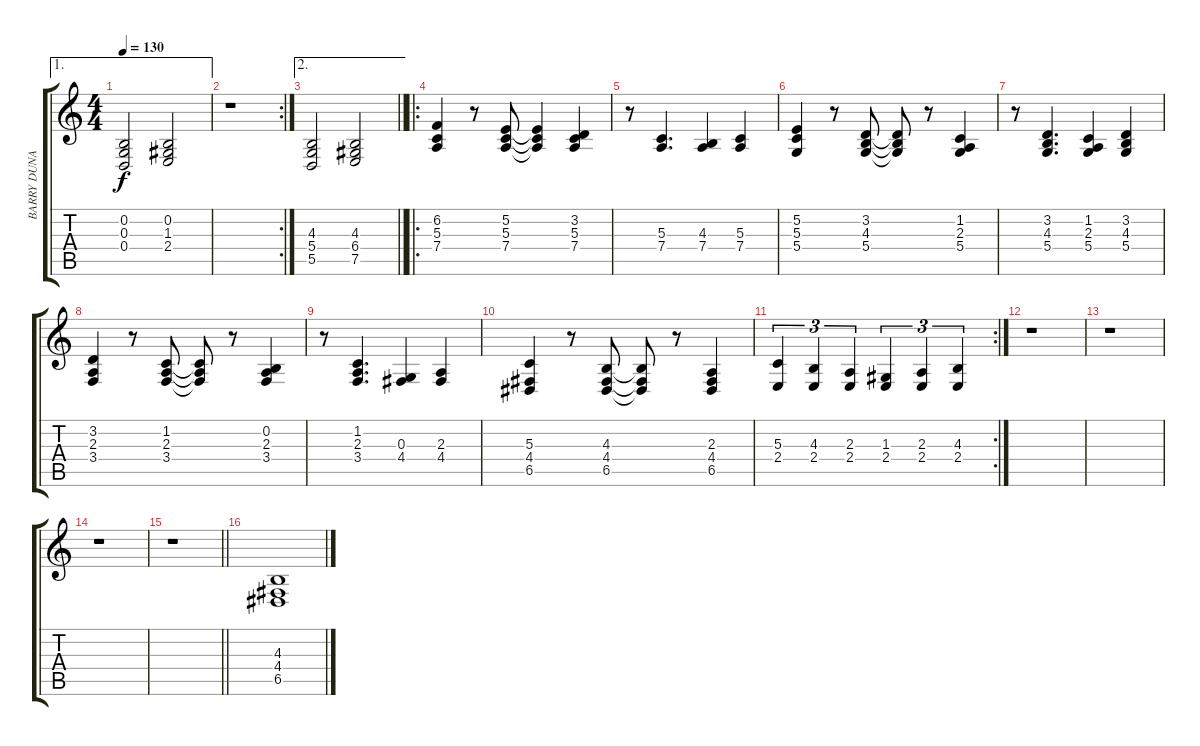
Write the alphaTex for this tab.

\track ("BARRY DUNAWAY" "BARRY DUNA") {instrument reedorgan}
\staff {score tabs}
\tuning (E4 B3 G3 D3 A2 E2) {hide}
\ae 1
\ts (4 4)
\tempo 130
\clef g2
\ks c
(0.2 0.3 0.4).2{dy f} (0.2 1.3 2.4).2 |
\rc 2
r.1 |
\ae 2
\barLineRight lightlight
(4.3 5.4 5.5).2 (4.3 6.4 7.5).2 |
\ro
(6.2 5.3 7.4).4 r.8 (5.2 5.3 7.4).8 (5.2{t} 5.3{t} 7.4{t}).4 (3.2 5.3 7.4).4 |
r.8 (5.3 7.4).4{d} (4.3 7.4).4 (5.3 7.4).4 |
(5.2 5.3 5.4).4 r.8 (3.2 4.3 5.4).8 (3.2{t} 4.3{t} 5.4{t}).8 r.8 (1.2 2.3 5.4).4 |
r.8 (3.2 4.3 5.4).4{d} (1.2 2.3 5.4).4 (3.2 4.3 5.4).4 |
(3.2 2.3 3.4).4 r.8 (1.2 2.3 3.4).8 (1.2{t} 2.3{t} 3.4{t}).8 r.8 (0.2 2.3 3.4).4 |
r.8 (1.2 2.3 3.4).4{d} (0.3 4.4).4 (2.3 4.4).4 |
(5.3 4.4 6.5).4 r.8 (4.3 4.4 6.5).8 (4.3{t} 4.4{t} 6.5{t}).8 r.8 (2.3 4.4 6.5).4 |
\rc 2
(5.3 2.4).4{tu (3 2)} (4.3 2.4).4{tu (3 2)} (2.3 2.4).4{tu (3 2)} (1.3 2.4).4{tu (3 2)} (2.3 2.4).4{tu (3 2)} (4.3 2.4).4{tu (3 2)} |
r.1 |
r.1 |
r.1 |
\barLineRight lightlight
r.1 |
(4.3 4.4 6.5).1
